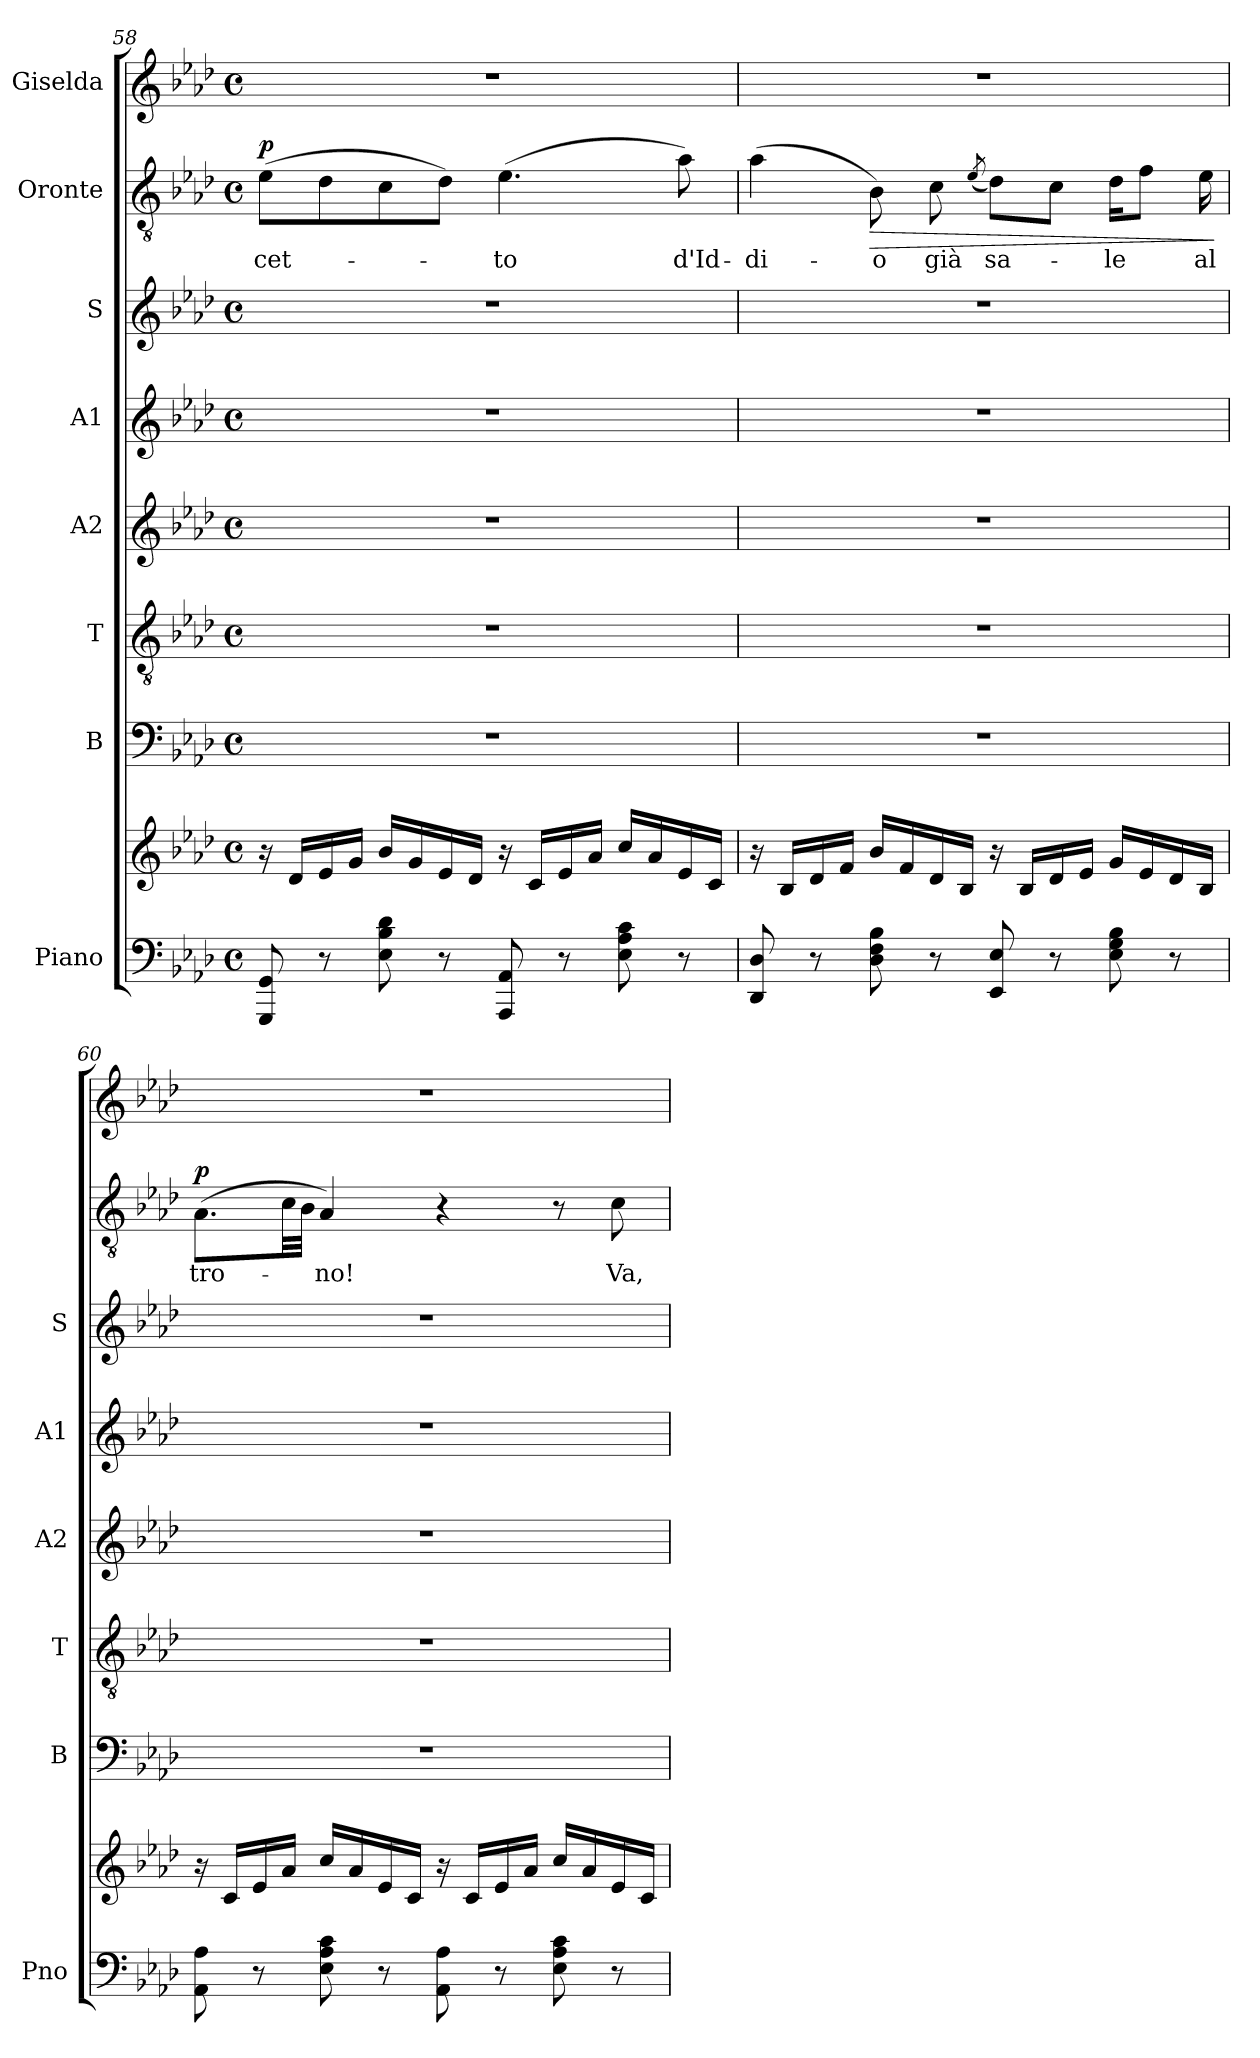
**kern	**kern	**kern	**kern	**kern	**kern	**kern	**kern	**text	**dynam	**kern
*part8	*part8	*part7	*part6	*part5	*part4	*part3	*part2	*part2	*part2	*part1
*staff9	*staff8	*staff7	*staff6	*staff5	*staff4	*staff3	*staff2	*staff2	*staff2	*staff1
*I"Piano	*	*I"B	*I"T	*I"A2	*I"A1	*I"S	*I"Oronte	*	*	*I"Giselda
*I'Pno	*	*I'B	*I'T	*I'A2	*I'A1	*I'S	*	*	*	*
!!LO:PB:g=z
*clefF4	*clefG2	*clefF4	*clefGv2	*clefG2	*clefG2	*clefG2	*clefGv2	*	*	*clefG2
*k[b-e-a-d-]	*k[b-e-a-d-]	*k[b-e-a-d-]	*k[b-e-a-d-]	*k[b-e-a-d-]	*k[b-e-a-d-]	*k[b-e-a-d-]	*k[b-e-a-d-]	*	*	*k[b-e-a-d-]
*M4/4	*M4/4	*M4/4	*M4/4	*M4/4	*M4/4	*M4/4	*M4/4	*	*	*M4/4
*met(c)	*met(c)	*met(c)	*met(c)	*met(c)	*met(c)	*met(c)	*met(c)	*	*	*met(c)
=58	=58	=58	=58	=58	=58	=58	=58	=58	=58	=58
!	!	!	!	!	!	!	!	!	!LO:DY:a	!
8GGG/ 8GG/	16r	1r	1r	1r	1r	1r	(8e-\L	-cet-	p	1r
.	16d-/LL	.	.	.	.	.	.	.	.	.
8r	16e-/	.	.	.	.	.	8d-\	.	.	.
.	16g/JJ	.	.	.	.	.	.	.	.	.
8E-\ 8B-\ 8d-\	16b-/LL	.	.	.	.	.	8c\	.	.	.
.	16g/	.	.	.	.	.	.	.	.	.
8r	16e-/	.	.	.	.	.	8d-\J)	.	.	.
.	16d-/JJ	.	.	.	.	.	.	.	.	.
8AAA-/ 8AA-/	16r	.	.	.	.	.	(4.e-\	-to	.	.
.	16c/LL	.	.	.	.	.	.	.	.	.
8r	16e-/	.	.	.	.	.	.	.	.	.
.	16a-/JJ	.	.	.	.	.	.	.	.	.
8E-\ 8A-\ 8c\	16cc/LL	.	.	.	.	.	.	.	.	.
.	16a-/	.	.	.	.	.	.	.	.	.
8r	16e-/	.	.	.	.	.	8a-\)	d'Id-	.	.
.	16c/JJ	.	.	.	.	.	.	.	.	.
=59	=59	=59	=59	=59	=59	=59	=59	=59	=59	=59
8DD-/ 8D-/	16r	1r	1r	1r	1r	1r	(4a-\	-di-	.	1r
.	16B-/LL	.	.	.	.	.	.	.	.	.
8r	16d-/	.	.	.	.	.	.	.	.	.
.	16f/JJ	.	.	.	.	.	.	.	.	.
!	!	!	!	!	!	!	!	!	!LO:HP:b	!
8D-\ 8F\ 8B-\	16b-/LL	.	.	.	.	.	8B-\)	-o	>	.
.	16f/	.	.	.	.	.	.	.	.	.
8r	16d-/	.	.	.	.	.	8c\	già	.	.
.	16B-/JJ	.	.	.	.	.	.	.	.	.
.	.	.	.	.	.	.	(8qe-/	.	.	.
8EE-/ 8E-/	16r	.	.	.	.	.	8d-\L)	sa-	.	.
.	16B-/LL	.	.	.	.	.	.	.	.	.
8r	16d-/	.	.	.	.	.	8c\J	.	.	.
.	16e-/JJ	.	.	.	.	.	.	.	.	.
8E-\ 8G\ 8B-\	16g/LL	.	.	.	.	.	16d-\KL	-le	.	.
.	16e-/	.	.	.	.	.	8f\J	.	.	.
8r	16d-/	.	.	.	.	.	.	.	.	.
.	16B-/JJ	.	.	.	.	.	16e-\	al	.	.
.	.	.	.	.	.	.	.	.	]	.
=60	=60	=60	=60	=60	=60	=60	=60	=60	=60	=60
!	!	!	!	!	!	!	!	!	!LO:DY:a	!
8AA-\ 8A-\	16r	1r	1r	1r	1r	1r	(8.A-\L	tro-	p	1r
.	16c/LL	.	.	.	.	.	.	.	.	.
8r	16e-/	.	.	.	.	.	.	.	.	.
.	16a-/JJ	.	.	.	.	.	32c\LL	.	.	.
.	.	.	.	.	.	.	32B-\JJJ	.	.	.
8E-\ 8A-\ 8c\	16cc/LL	.	.	.	.	.	4A-/)	-no!	.	.
.	16a-/	.	.	.	.	.	.	.	.	.
8r	16e-/	.	.	.	.	.	.	.	.	.
.	16c/JJ	.	.	.	.	.	.	.	.	.
8AA-\ 8A-\	16r	.	.	.	.	.	4r	.	.	.
.	16c/LL	.	.	.	.	.	.	.	.	.
8r	16e-/	.	.	.	.	.	.	.	.	.
.	16a-/JJ	.	.	.	.	.	.	.	.	.
8E-\ 8A-\ 8c\	16cc/LL	.	.	.	.	.	8r	.	.	.
.	16a-/	.	.	.	.	.	.	.	.	.
8r	16e-/	.	.	.	.	.	8c\	Va,	.	.
.	16c/JJ	.	.	.	.	.	.	.	.	.
=	=	=	=	=	=	=	=	=	=	=
*-	*-	*-	*-	*-	*-	*-	*-	*-	*-	*-
